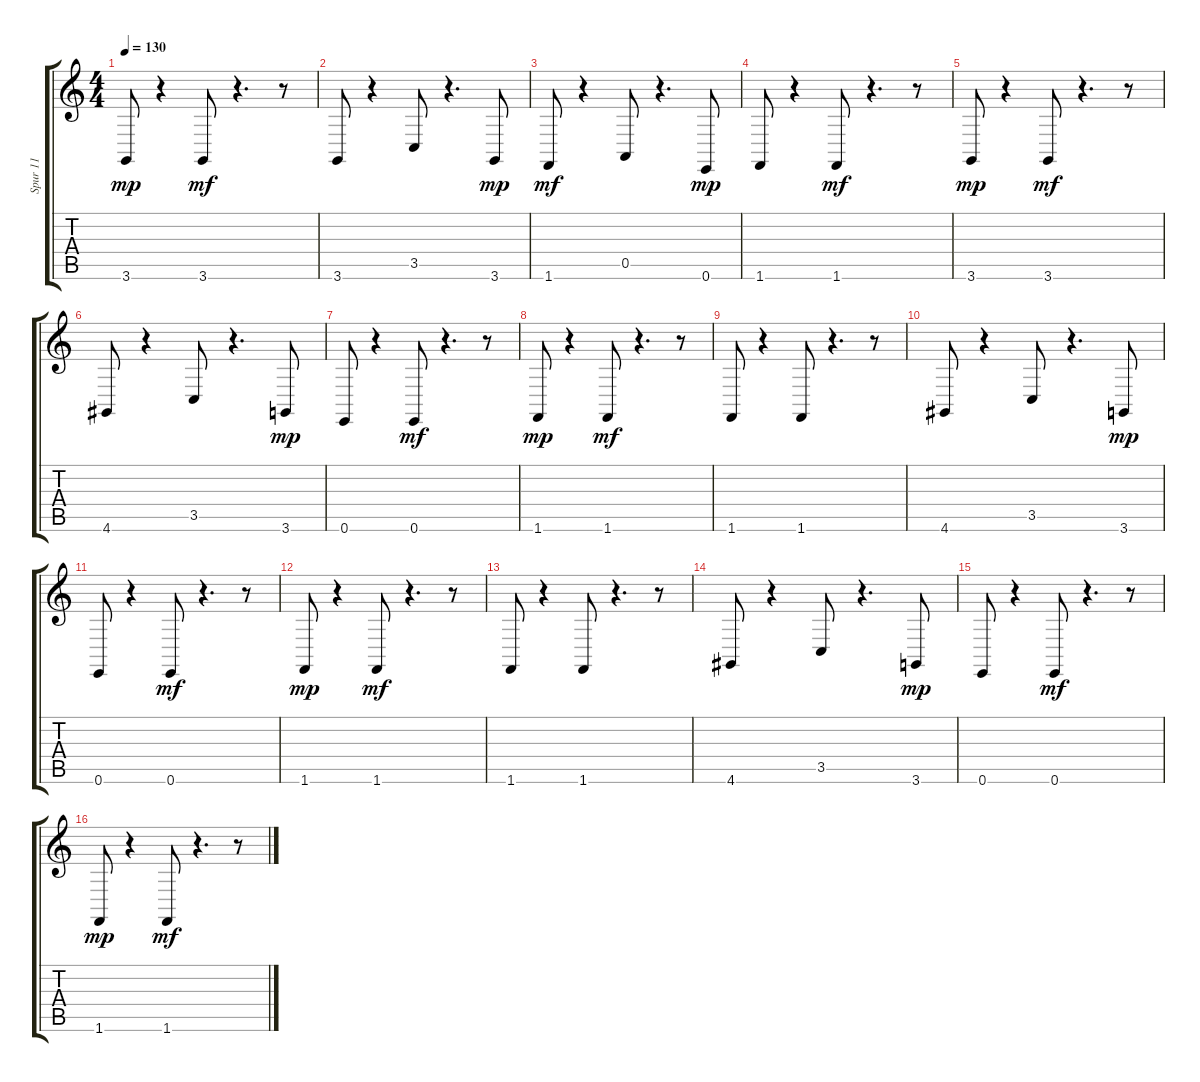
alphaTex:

\track ("Spur 11" "Spur 11") {instrument acousticgrandpiano}
\staff {score tabs}
\tuning (E4 B3 G3 D3 A2 E2) {hide}
\ts (4 4)
\tempo 130
\clef g2
\ks c
3.6.8{dy mp} r.4 3.6.8{dy mf} r.4{d} r.8 |
3.6.8 r.4 3.5.8 r.4{d} 3.6.8{dy mp} |
1.6.8{dy mf} r.4 0.5.8 r.4{d} 0.6.8{dy mp} |
1.6.8 r.4 1.6.8{dy mf} r.4{d} r.8 |
3.6.8{dy mp} r.4 3.6.8{dy mf} r.4{d} r.8 |
4.6.8 r.4 3.5.8 r.4{d} 3.6.8{dy mp} |
0.6.8 r.4 0.6.8{dy mf} r.4{d} r.8 |
1.6.8{dy mp} r.4 1.6.8{dy mf} r.4{d} r.8 |
1.6.8 r.4 1.6.8 r.4{d} r.8 |
4.6.8 r.4 3.5.8 r.4{d} 3.6.8{dy mp} |
0.6.8 r.4 0.6.8{dy mf} r.4{d} r.8 |
1.6.8{dy mp} r.4 1.6.8{dy mf} r.4{d} r.8 |
1.6.8 r.4 1.6.8 r.4{d} r.8 |
4.6.8 r.4 3.5.8 r.4{d} 3.6.8{dy mp} |
0.6.8 r.4 0.6.8{dy mf} r.4{d} r.8 |
1.6.8{dy mp} r.4 1.6.8{dy mf} r.4{d} r.8
